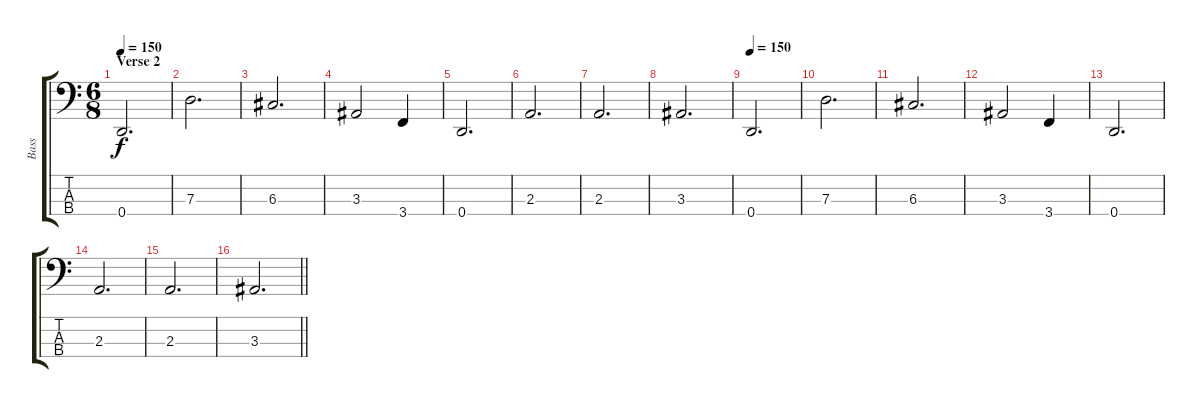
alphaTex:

\track ("Bass" "Bass") {instrument electricbasspick}
\staff {score tabs}
\tuning (F2 C2 G1 D1) {hide}
\ts (6 8)
\section ("" "Verse 2")
\tempo 150
\clef f4
\ks c
0.4.2{d dy f} |
7.3.2{d} |
6.3.2{d} |
3.3.2 3.4.4 |
0.4.2{d} |
2.3.2{d} |
2.3.2{d} |
3.3.2{d} |
\tempo 150
0.4.2{d} |
7.3.2{d} |
6.3.2{d} |
3.3.2 3.4.4 |
0.4.2{d} |
2.3.2{d} |
2.3.2{d} |
\barLineRight lightlight
3.3.2{d}
